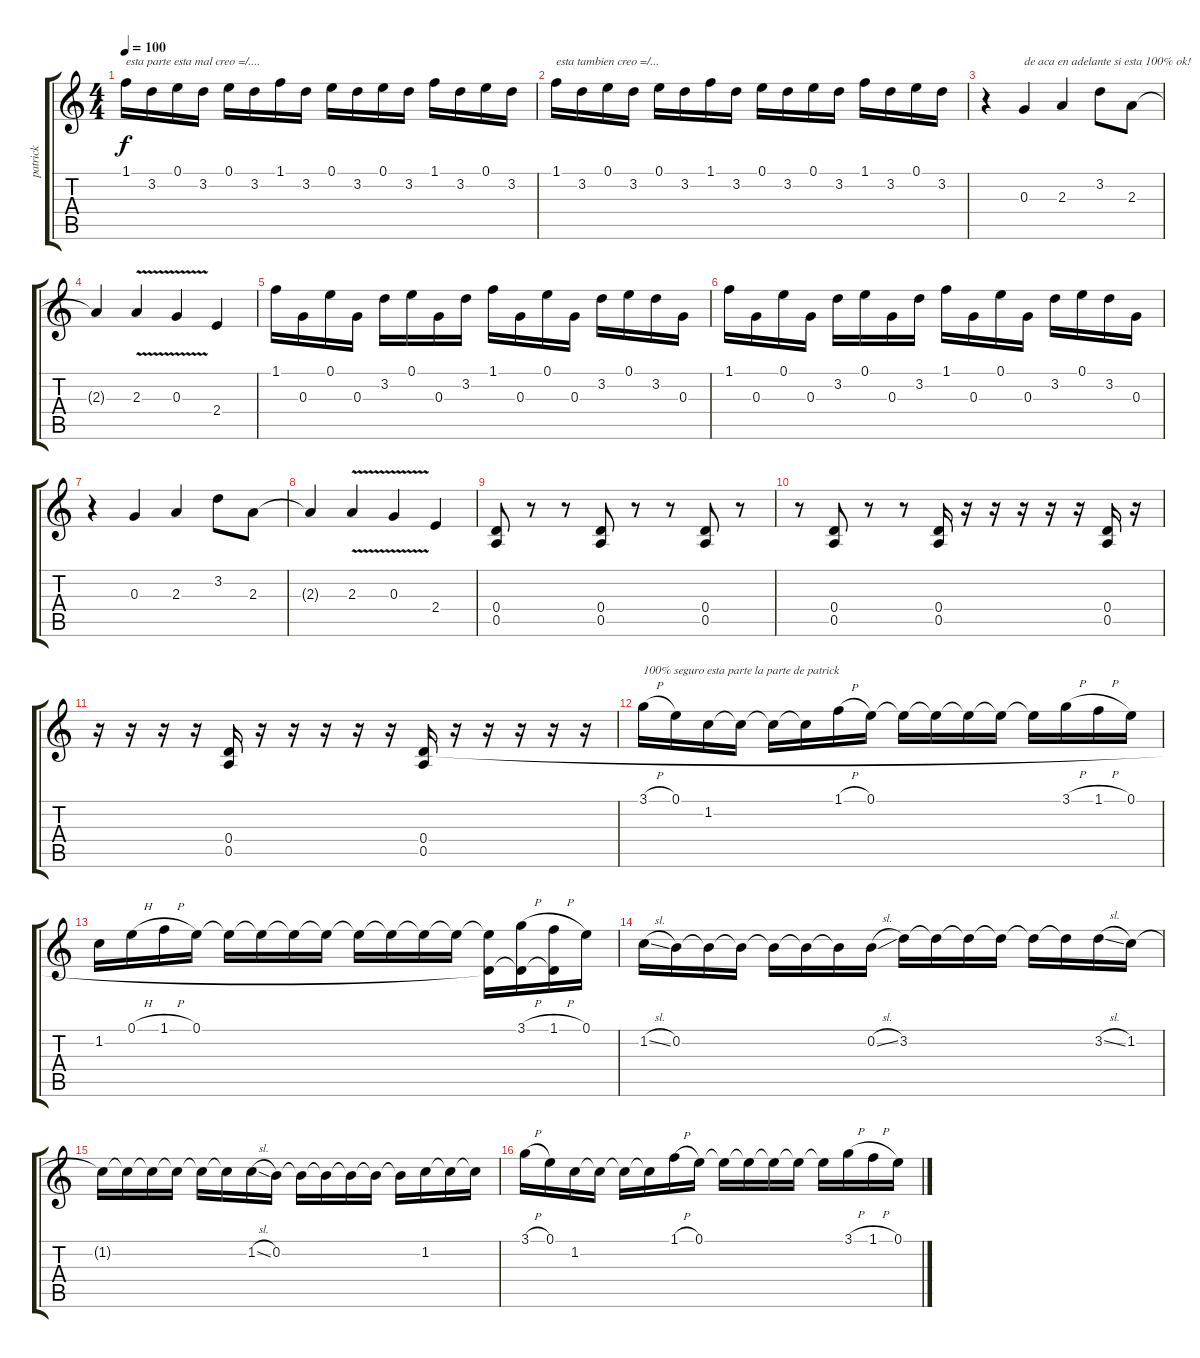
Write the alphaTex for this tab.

\track ("patrick" "patrick") {instrument distortionguitar}
\staff {score tabs}
\tuning (E4 B3 G3 D3 A2 E2) {hide}
\ts (4 4)
\tempo 100
\clef g2
\ks c
1.1.16{txt "esta parte esta mal creo =/...." dy f instrument distortionguitar} 3.2.16 0.1.16 3.2.16 0.1.16 3.2.16 1.1.16 3.2.16 0.1.16 3.2.16 0.1.16 3.2.16 1.1.16 3.2.16 0.1.16 3.2.16 |
1.1.16{txt "esta tambien creo =/..."} 3.2.16 0.1.16 3.2.16 0.1.16 3.2.16 1.1.16 3.2.16 0.1.16 3.2.16 0.1.16 3.2.16 1.1.16 3.2.16 0.1.16 3.2.16 |
r.4 0.3.4{txt "de aca en adelante si esta 100% ok!"} 2.3.4 3.2.8 2.3.8 |
2.3{t}.4 2.3{v}.4 0.3{v}.4 2.4.4 |
1.1.16 0.3.16 0.1.16 0.3.16 3.2.16 0.1.16 0.3.16 3.2.16 1.1.16 0.3.16 0.1.16 0.3.16 3.2.16 0.1.16 3.2.16 0.3.16 |
1.1.16 0.3.16 0.1.16 0.3.16 3.2.16 0.1.16 0.3.16 3.2.16 1.1.16 0.3.16 0.1.16 0.3.16 3.2.16 0.1.16 3.2.16 0.3.16 |
r.4 0.3.4 2.3.4 3.2.8 2.3.8 |
2.3{t}.4 2.3{v}.4 0.3{v}.4 2.4.4 |
(0.4 0.5).8 r.8 r.8 (0.4 0.5).8 r.8 r.8 (0.4 0.5).8 r.8 |
r.8 (0.4 0.5).8 r.8 r.8 (0.4 0.5).16 r.16 r.16 r.16 r.16 r.16 (0.4 0.5).16 r.16 |
r.16 r.16 r.16 r.16 (0.4 0.5).16 r.16 r.16 r.16 r.16 r.16 (0.4 0.5).16 r.16 r.16 r.16 r.16 r.16 |
3.1{h}.16{txt "100% seguro esta parte la parte de patrick" instrument electricguitarjazz} 0.1.16 1.2.16 1.2{t}.16 1.2{t}.16 1.2{t}.16 1.1{h}.16 0.1.16 0.1{t}.16 0.1{t}.16 0.1{t}.16 0.1{t}.16 0.1{t}.16 3.1{h}.16 1.1{h}.16 0.1.16 |
1.2.16 0.1{h}.16 1.1{h}.16 0.1.16 0.1{t}.16 0.1{t}.16 0.1{t}.16 0.1{t}.16 0.1{t}.16 0.1{t}.16 0.1{t}.16 0.1{t}.16 (0.1{t} 0.4{t}).16 (3.1{h} 0.4{t}).16 (1.1{h} 0.4{t}).16 0.1.16 |
1.2{sl}.16 0.2.16 0.2{t}.16 0.2{t}.16 0.2{t}.16 0.2{t}.16 0.2{t}.16 0.2{sl}.16 3.2.16 3.2{t}.16 3.2{t}.16 3.2{t}.16 3.2{t}.16 3.2{t}.16 3.2{sl}.16 1.2.16 |
1.2{t}.16 1.2{t}.16 1.2{t}.16 1.2{t}.16 1.2{t}.16 1.2{t}.16 1.2{sl}.16 0.2.16 0.2{t}.16 0.2{t}.16 0.2{t}.16 0.2{t}.16 0.2{t}.16 1.2.16 1.2{t}.16 1.2{t}.16 |
3.1{h}.16{instrument electricguitarjazz} 0.1.16 1.2.16 1.2{t}.16 1.2{t}.16 1.2{t}.16 1.1{h}.16 0.1.16 0.1{t}.16 0.1{t}.16 0.1{t}.16 0.1{t}.16 0.1{t}.16 3.1{h}.16 1.1{h}.16 0.1.16
